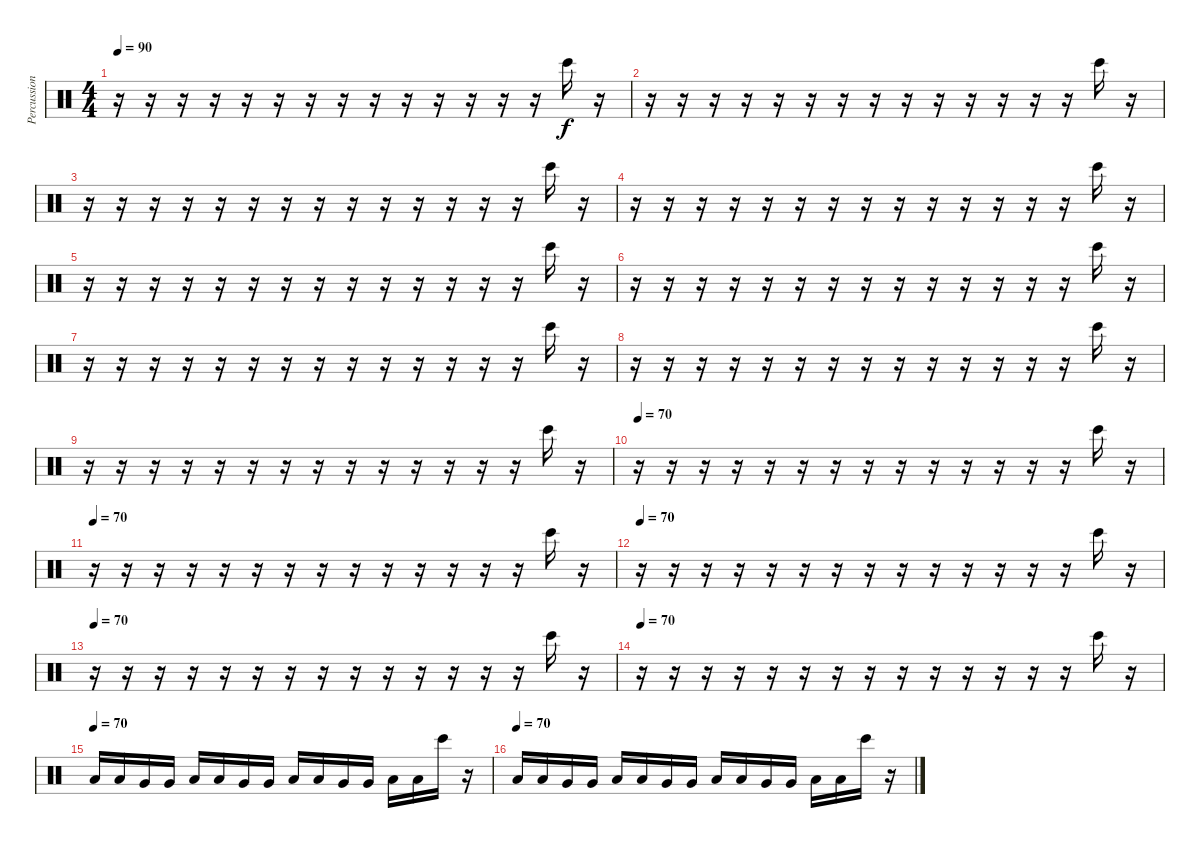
\track ("Percussion 1" "Percussion") {instrument percussion}
\staff {score}
\articulation defaults
\ts (4 4)
\tempo 90
\clef neutral
\ks c
r.16{dy f} r.16 r.16 r.16 r.16 r.16 r.16 r.16 r.16 r.16 r.16 r.16 r.16 r.16 "Bongo High (hit)".16 r.16 |
r.16 r.16 r.16 r.16 r.16 r.16 r.16 r.16 r.16 r.16 r.16 r.16 r.16 r.16 "Bongo High (hit)".16 r.16 |
r.16 r.16 r.16 r.16 r.16 r.16 r.16 r.16 r.16 r.16 r.16 r.16 r.16 r.16 "Bongo High (hit)".16 r.16 |
r.16 r.16 r.16 r.16 r.16 r.16 r.16 r.16 r.16 r.16 r.16 r.16 r.16 r.16 "Bongo High (hit)".16 r.16 |
r.16 r.16 r.16 r.16 r.16 r.16 r.16 r.16 r.16 r.16 r.16 r.16 r.16 r.16 "Bongo High (hit)".16 r.16 |
r.16 r.16 r.16 r.16 r.16 r.16 r.16 r.16 r.16 r.16 r.16 r.16 r.16 r.16 "Bongo High (hit)".16 r.16 |
r.16 r.16 r.16 r.16 r.16 r.16 r.16 r.16 r.16 r.16 r.16 r.16 r.16 r.16 "Bongo High (hit)".16 r.16 |
r.16 r.16 r.16 r.16 r.16 r.16 r.16 r.16 r.16 r.16 r.16 r.16 r.16 r.16 "Bongo High (hit)".16 r.16 |
r.16 r.16 r.16 r.16 r.16 r.16 r.16 r.16 r.16 r.16 r.16 r.16 r.16 r.16 "Bongo High (hit)".16 r.16 |
\tempo 70
r.16 r.16 r.16 r.16 r.16 r.16 r.16 r.16 r.16 r.16 r.16 r.16 r.16 r.16 "Bongo High (hit)".16 r.16 |
\tempo 70
r.16 r.16 r.16 r.16 r.16 r.16 r.16 r.16 r.16 r.16 r.16 r.16 r.16 r.16 "Bongo High (hit)".16 r.16 |
\tempo 70
r.16 r.16 r.16 r.16 r.16 r.16 r.16 r.16 r.16 r.16 r.16 r.16 r.16 r.16 "Bongo High (hit)".16 r.16 |
\tempo 70
r.16 r.16 r.16 r.16 r.16 r.16 r.16 r.16 r.16 r.16 r.16 r.16 r.16 r.16 "Bongo High (hit)".16 r.16 |
\tempo 70
r.16 r.16 r.16 r.16 r.16 r.16 r.16 r.16 r.16 r.16 r.16 r.16 r.16 r.16 "Bongo High (hit)".16 r.16 |
\tempo (70)
"Low Tom (hit)".16 "Low Tom (hit)".16 "Very Low Tom (hit)".16 "Very Low Tom (hit)".16 "Low Tom (hit)".16 "Low Tom (hit)".16 "Very Low Tom (hit)".16 "Very Low Tom (hit)".16 "Low Tom (hit)".16 "Low Tom (hit)".16 "Very Low Tom (hit)".16 "Very Low Tom (hit)".16 "Low Tom (hit)".16 "Low Tom (hit)".16 "Bongo High (hit)".16 r.16 |
\tempo (70)
"Low Tom (hit)".16 "Low Tom (hit)".16 "Very Low Tom (hit)".16 "Very Low Tom (hit)".16 "Low Tom (hit)".16 "Low Tom (hit)".16 "Very Low Tom (hit)".16 "Very Low Tom (hit)".16 "Low Tom (hit)".16 "Low Tom (hit)".16 "Very Low Tom (hit)".16 "Very Low Tom (hit)".16 "Low Tom (hit)".16 "Low Tom (hit)".16 "Bongo High (hit)".16 r.16
